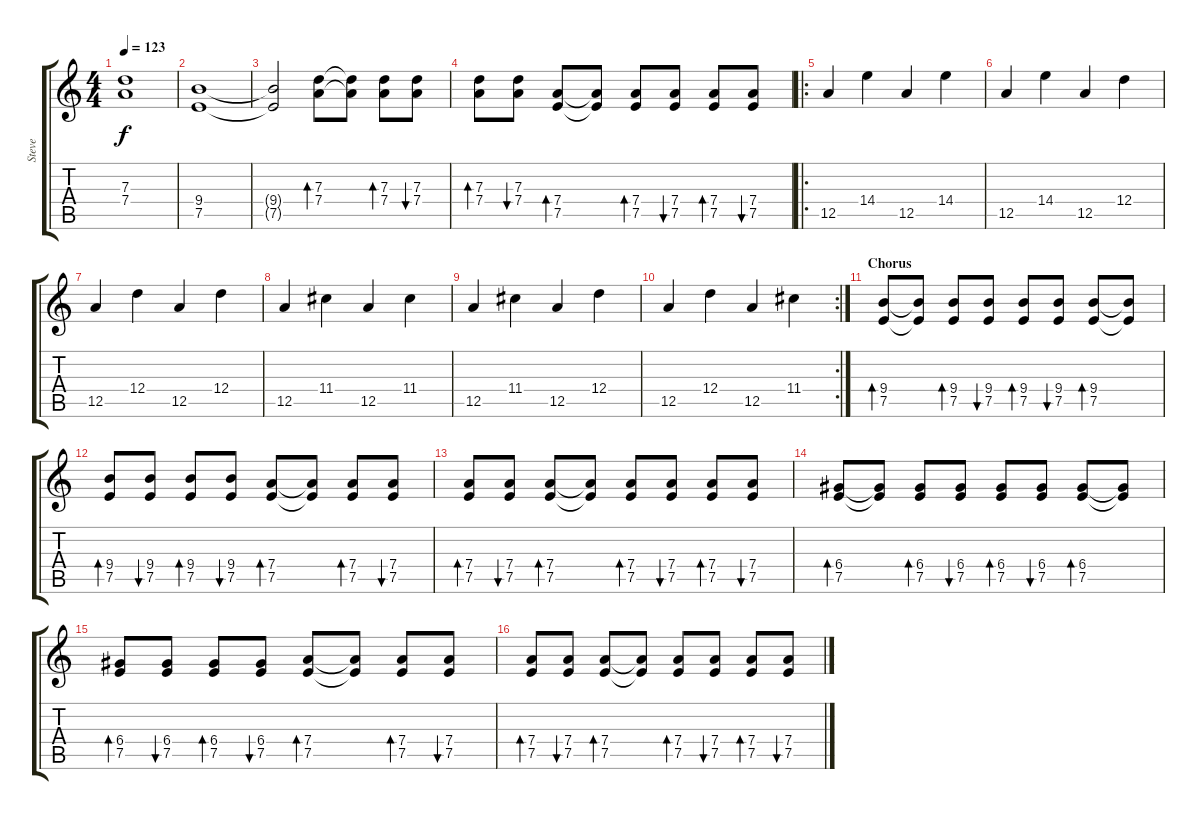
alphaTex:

\track ("Steve" "Steve") {instrument electricguitarjazz}
\staff {score tabs}
\tuning (E4 B3 G3 D3 A2 E2) {hide}
\ts (4 4)
\tempo 123
\clef g2
\ks c
(7.3{t} 7.4{t}).1{dy f} |
(9.4 7.5).1 |
(9.4{t} 7.5{t}).2 (7.3 7.4).8{bd 240} (7.3{t} 7.4{t}).8 (7.3 7.4).8{bd 240} (7.3 7.4).8{bu 240} |
(7.3 7.4).8{bd 240} (7.3 7.4).8{bu 240} (7.4 7.5).8{bd 240} (7.4{t} 7.5{t}).8 (7.4 7.5).8{bd 240} (7.4 7.5).8{bu 240} (7.4 7.5).8{bd 240} (7.4 7.5).8{bu 240} |
\ro
12.5.4{volume 16 instrument distortionguitar} 14.4.4 12.5.4 14.4.4 |
12.5.4{instrument distortionguitar} 14.4.4 12.5.4 12.4.4 |
12.5.4{instrument distortionguitar} 12.4.4 12.5.4 12.4.4 |
12.5.4{instrument distortionguitar} 11.4.4 12.5.4 11.4.4 |
12.5.4{instrument distortionguitar} 11.4.4 12.5.4 12.4.4 |
\rc 2
12.5.4{instrument distortionguitar} 12.4.4 12.5.4 11.4.4 |
\section ("" "Chorus")
(9.4 7.5).8{bd 60} (9.4{t} 7.5{t}).8 (9.4 7.5).8{bd 60} (9.4 7.5).8{bu 60} (9.4 7.5).8{bd 60} (9.4 7.5).8{bu 60} (9.4 7.5).8{bd 60} (9.4{t} 7.5{t}).8 |
(9.4 7.5).8{bd 60} (9.4 7.5).8{bu 60} (9.4 7.5).8{bd 60} (9.4 7.5).8{bu 60} (7.4 7.5).8{bd 60} (7.4{t} 7.5{t}).8 (7.4 7.5).8{bd 60} (7.4 7.5).8{bu 60} |
(7.4 7.5).8{bd 60} (7.4 7.5).8{bu 60} (7.4 7.5).8{bd 60} (7.4{t} 7.5{t}).8 (7.4 7.5).8{bd 60} (7.4 7.5).8{bu 60} (7.4 7.5).8{bd 60} (7.4 7.5).8{bu 60} |
(6.4 7.5).8{bd 60} (6.4{t} 7.5{t}).8 (6.4 7.5).8{bd 60} (6.4 7.5).8{bu 60} (6.4 7.5).8{bd 60} (6.4 7.5).8{bu 60} (6.4 7.5).8{bd 60} (6.4{t} 7.5{t}).8 |
(6.4 7.5).8{bd 60} (6.4 7.5).8{bu 60} (6.4 7.5).8{bd 60} (6.4 7.5).8{bu 60} (7.4 7.5).8{bd 60} (7.4{t} 7.5{t}).8 (7.4 7.5).8{bd 60} (7.4 7.5).8{bu 60} |
(7.4 7.5).8{bd 60} (7.4 7.5).8{bu 60} (7.4 7.5).8{bd 60} (7.4{t} 7.5{t}).8 (7.4 7.5).8{bd 60} (7.4 7.5).8{bu 60} (7.4 7.5).8{bd 60} (7.4 7.5).8{bu 60}
